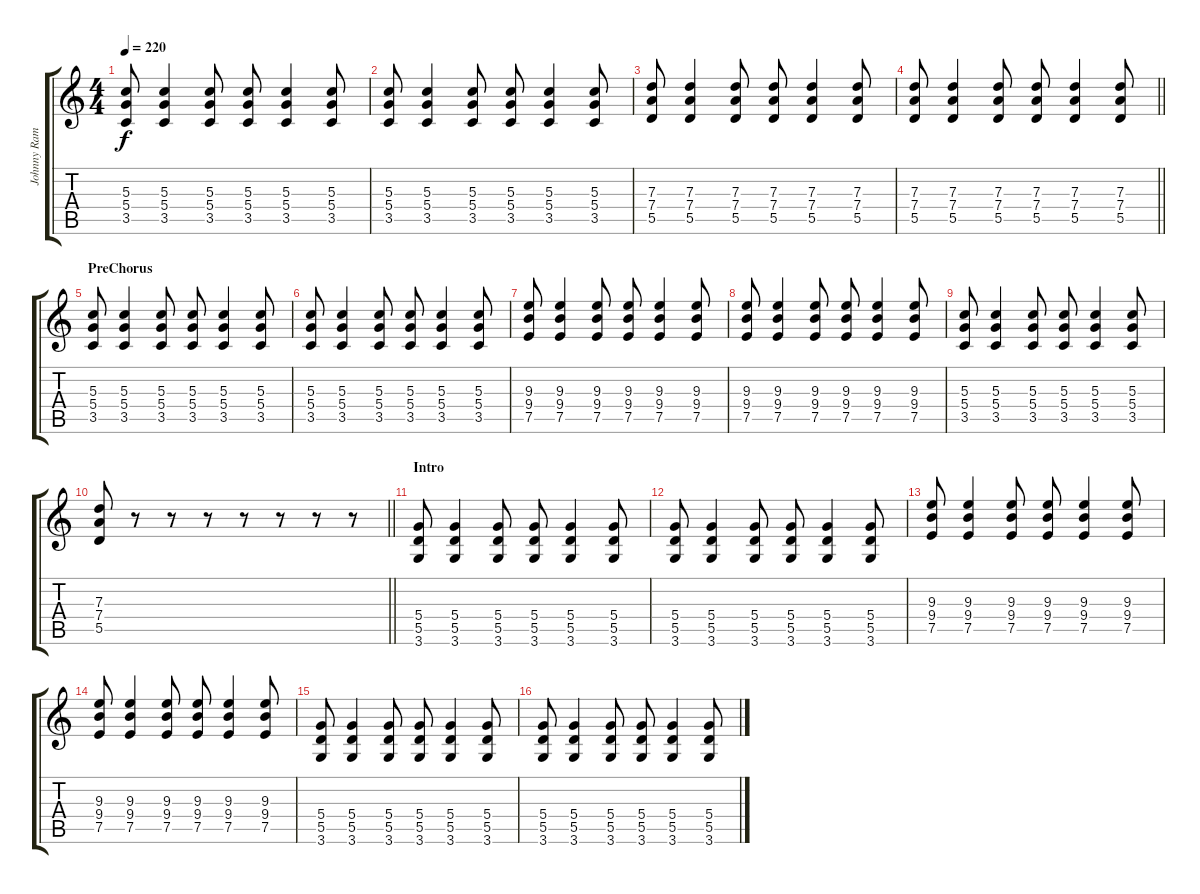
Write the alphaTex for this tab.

\track ("Johnny Ramone" "Johnny Ram") {instrument overdrivenguitar}
\staff {score tabs}
\tuning (E4 B3 G3 D3 A2 E2) {hide}
\ts (4 4)
\tempo 220
\clef g2
\ks c
(5.3 5.4 3.5).8{dy f} (5.3 5.4 3.5).4 (5.3 5.4 3.5).8 (5.3 5.4 3.5).8 (5.3 5.4 3.5).4 (5.3 5.4 3.5).8 |
(5.3 5.4 3.5).8 (5.3 5.4 3.5).4 (5.3 5.4 3.5).8 (5.3 5.4 3.5).8 (5.3 5.4 3.5).4 (5.3 5.4 3.5).8 |
(7.3 7.4 5.5).8 (7.3 7.4 5.5).4 (7.3 7.4 5.5).8 (7.3 7.4 5.5).8 (7.3 7.4 5.5).4 (7.3 7.4 5.5).8 |
\barLineRight lightlight
(7.3 7.4 5.5).8 (7.3 7.4 5.5).4 (7.3 7.4 5.5).8 (7.3 7.4 5.5).8 (7.3 7.4 5.5).4 (7.3 7.4 5.5).8 |
\section ("" "PreChorus")
(5.3 5.4 3.5).8 (5.3 5.4 3.5).4 (5.3 5.4 3.5).8 (5.3 5.4 3.5).8 (5.3 5.4 3.5).4 (5.3 5.4 3.5).8 |
(5.3 5.4 3.5).8 (5.3 5.4 3.5).4 (5.3 5.4 3.5).8 (5.3 5.4 3.5).8 (5.3 5.4 3.5).4 (5.3 5.4 3.5).8 |
(9.3 9.4 7.5).8 (9.3 9.4 7.5).4 (9.3 9.4 7.5).8 (9.3 9.4 7.5).8 (9.3 9.4 7.5).4 (9.3 9.4 7.5).8 |
(9.3 9.4 7.5).8 (9.3 9.4 7.5).4 (9.3 9.4 7.5).8 (9.3 9.4 7.5).8 (9.3 9.4 7.5).4 (9.3 9.4 7.5).8 |
(5.3 5.4 3.5).8 (5.3 5.4 3.5).4 (5.3 5.4 3.5).8 (5.3 5.4 3.5).8 (5.3 5.4 3.5).4 (5.3 5.4 3.5).8 |
\barLineRight lightlight
(7.3 7.4 5.5).8 r.8 r.8 r.8 r.8 r.8 r.8 r.8 |
\section ("" "Intro")
(5.4 5.5 3.6).8 (5.4 5.5 3.6).4 (5.4 5.5 3.6).8 (5.4 5.5 3.6).8 (5.4 5.5 3.6).4 (5.4 5.5 3.6).8 |
(5.4 5.5 3.6).8 (5.4 5.5 3.6).4 (5.4 5.5 3.6).8 (5.4 5.5 3.6).8 (5.4 5.5 3.6).4 (5.4 5.5 3.6).8 |
(9.3 9.4 7.5).8 (9.3 9.4 7.5).4 (9.3 9.4 7.5).8 (9.3 9.4 7.5).8 (9.3 9.4 7.5).4 (9.3 9.4 7.5).8 |
(9.3 9.4 7.5).8 (9.3 9.4 7.5).4 (9.3 9.4 7.5).8 (9.3 9.4 7.5).8 (9.3 9.4 7.5).4 (9.3 9.4 7.5).8 |
(5.4 5.5 3.6).8 (5.4 5.5 3.6).4 (5.4 5.5 3.6).8 (5.4 5.5 3.6).8 (5.4 5.5 3.6).4 (5.4 5.5 3.6).8 |
(5.4 5.5 3.6).8 (5.4 5.5 3.6).4 (5.4 5.5 3.6).8 (5.4 5.5 3.6).8 (5.4 5.5 3.6).4 (5.4 5.5 3.6).8
